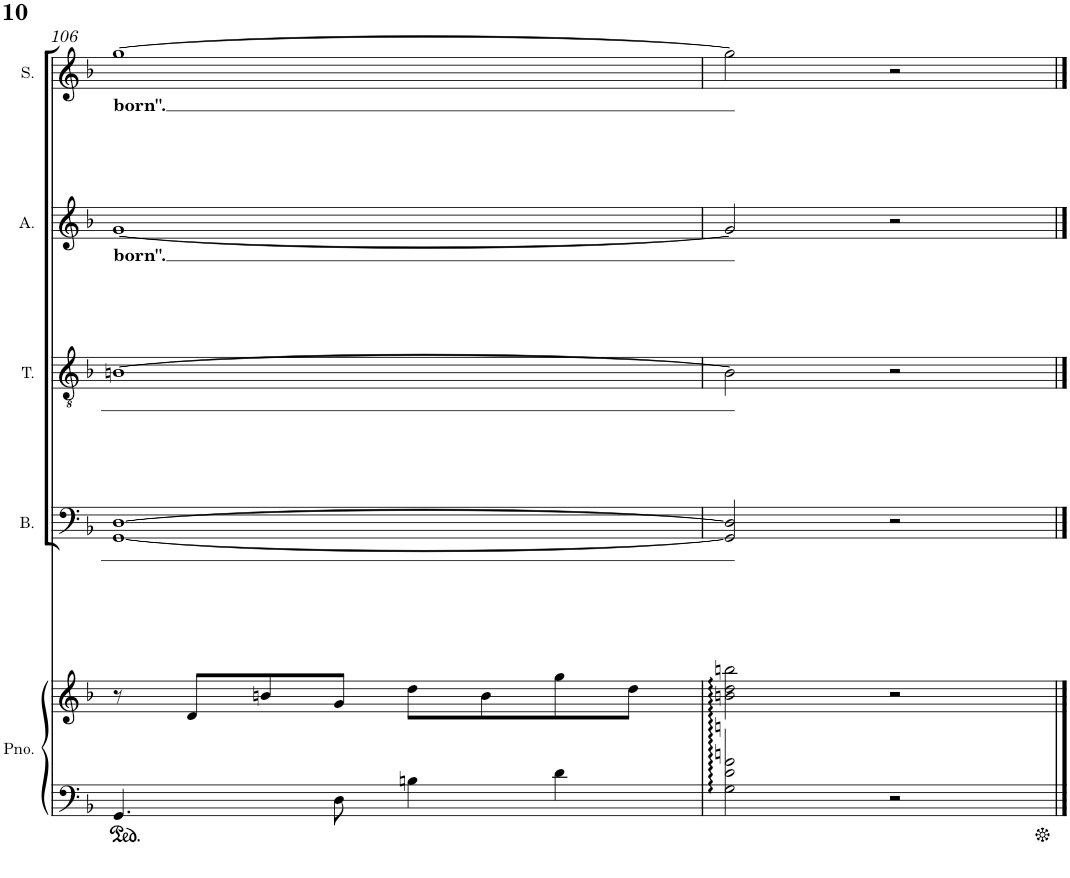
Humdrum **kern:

**kern	**kern	**kern	**kern	**kern	**text	**kern	**text
*part5	*part5	*part4	*part3	*part2	*part2	*part1	*part1
*staff6	*staff5	*staff4	*staff3	*staff2	*staff2	*staff1	*staff1
*I"Piano	*	*I"Bass	*I"Tenor	*I"Alto	*	*I"Soprano	*
*I'Pno.	*	*I'B.	*I'T.	*I'A.	*	*I'S.	*
!!LO:PB:g=z
*clefF4	*clefG2	*clefF4	*clefGv2	*clefG2	*	*clefG2	*
*k[b-]	*k[b-]	*k[b-]	*k[b-]	*k[b-]	*	*k[b-]	*
*M4/4	*M4/4	*M4/4	*M4/4	*M4/4	*	*M4/4	*
=106	=106	=106	=106	=106	=106	=106	=106
!	!	!	!	!	!LO:LY:b	!	!LO:LY:b
4.GG/	8r	[1GG [1D	[1Bn	[1g	born".	[1gg	born".
.	8d/L	.	.	.	.	.	.
.	8bn/	.	.	.	.	.	.
8D\	8g/J	.	.	.	.	.	.
4Bn\	8dd\L	.	.	.	.	.	.
.	8b\	.	.	.	.	.	.
4d\	8gg\	.	.	.	.	.	.
.	8dd\J	.	.	.	.	.	.
=107	=107	=107	=107	=107	=107	=107	=107
2G\ 2d\ 2g\ 2bn\ 2dd\ 2bbn\	2bn\ 2dd\ 2bbn\	2GG/] 2D/]	2B\]	2g/]	.	2gg\]	.
2r	2r	2r	2r	2r	.	2r	.
==	==	==	==	==	==	==	==
*-	*-	*-	*-	*-	*-	*-	*-
